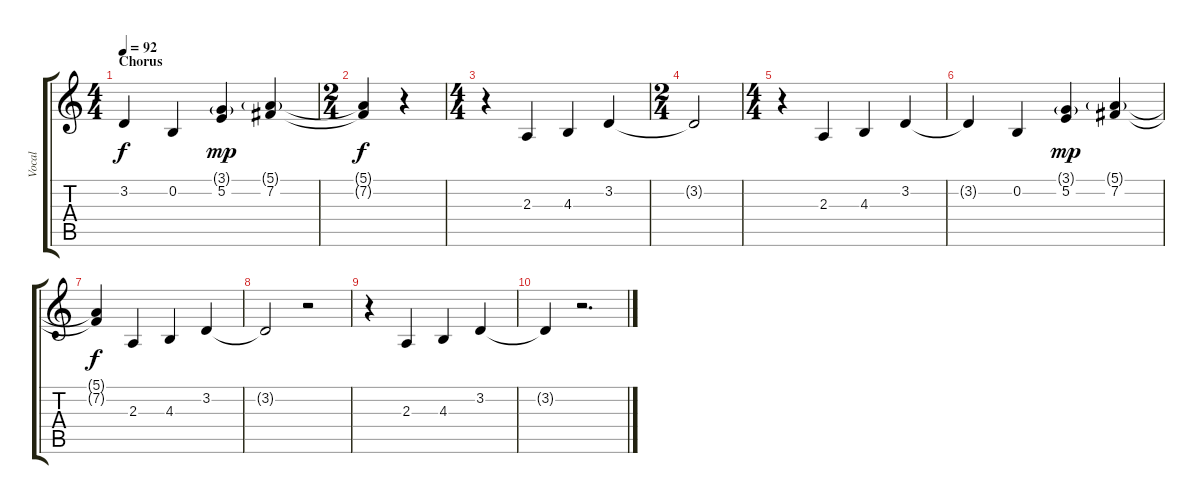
\track ("Vocal" "Vocal") {instrument acousticgrandpiano}
\staff {score tabs}
\tuning (E4 B3 G3 D3 A2 E2) {hide}
\ts (4 4)
\section ("" "Chorus")
\tempo 92
\clef g2
\ks c
3.2{t}.4{dy f} 0.2.4 (3.1{g} 5.2).4{dy mp} (5.1{g} 7.2).4 |
\ts (2 4)
(5.1{t} 7.2{t}).4{dy f} r.4 |
\ts (4 4)
r.4 2.3.4 4.3.4 3.2.4 |
\ts (2 4)
3.2{t}.2 |
\ts (4 4)
r.4 2.3.4 4.3.4 3.2.4 |
3.2{t}.4 0.2.4 (3.1{g} 5.2).4{dy mp} (5.1{g} 7.2).4 |
(5.1{t} 7.2{t}).4{dy f} 2.3.4 4.3.4 3.2.4 |
3.2{t}.2 r.2 |
r.4 2.3.4 4.3.4 3.2.4 |
3.2{t}.4 r.2{d}
